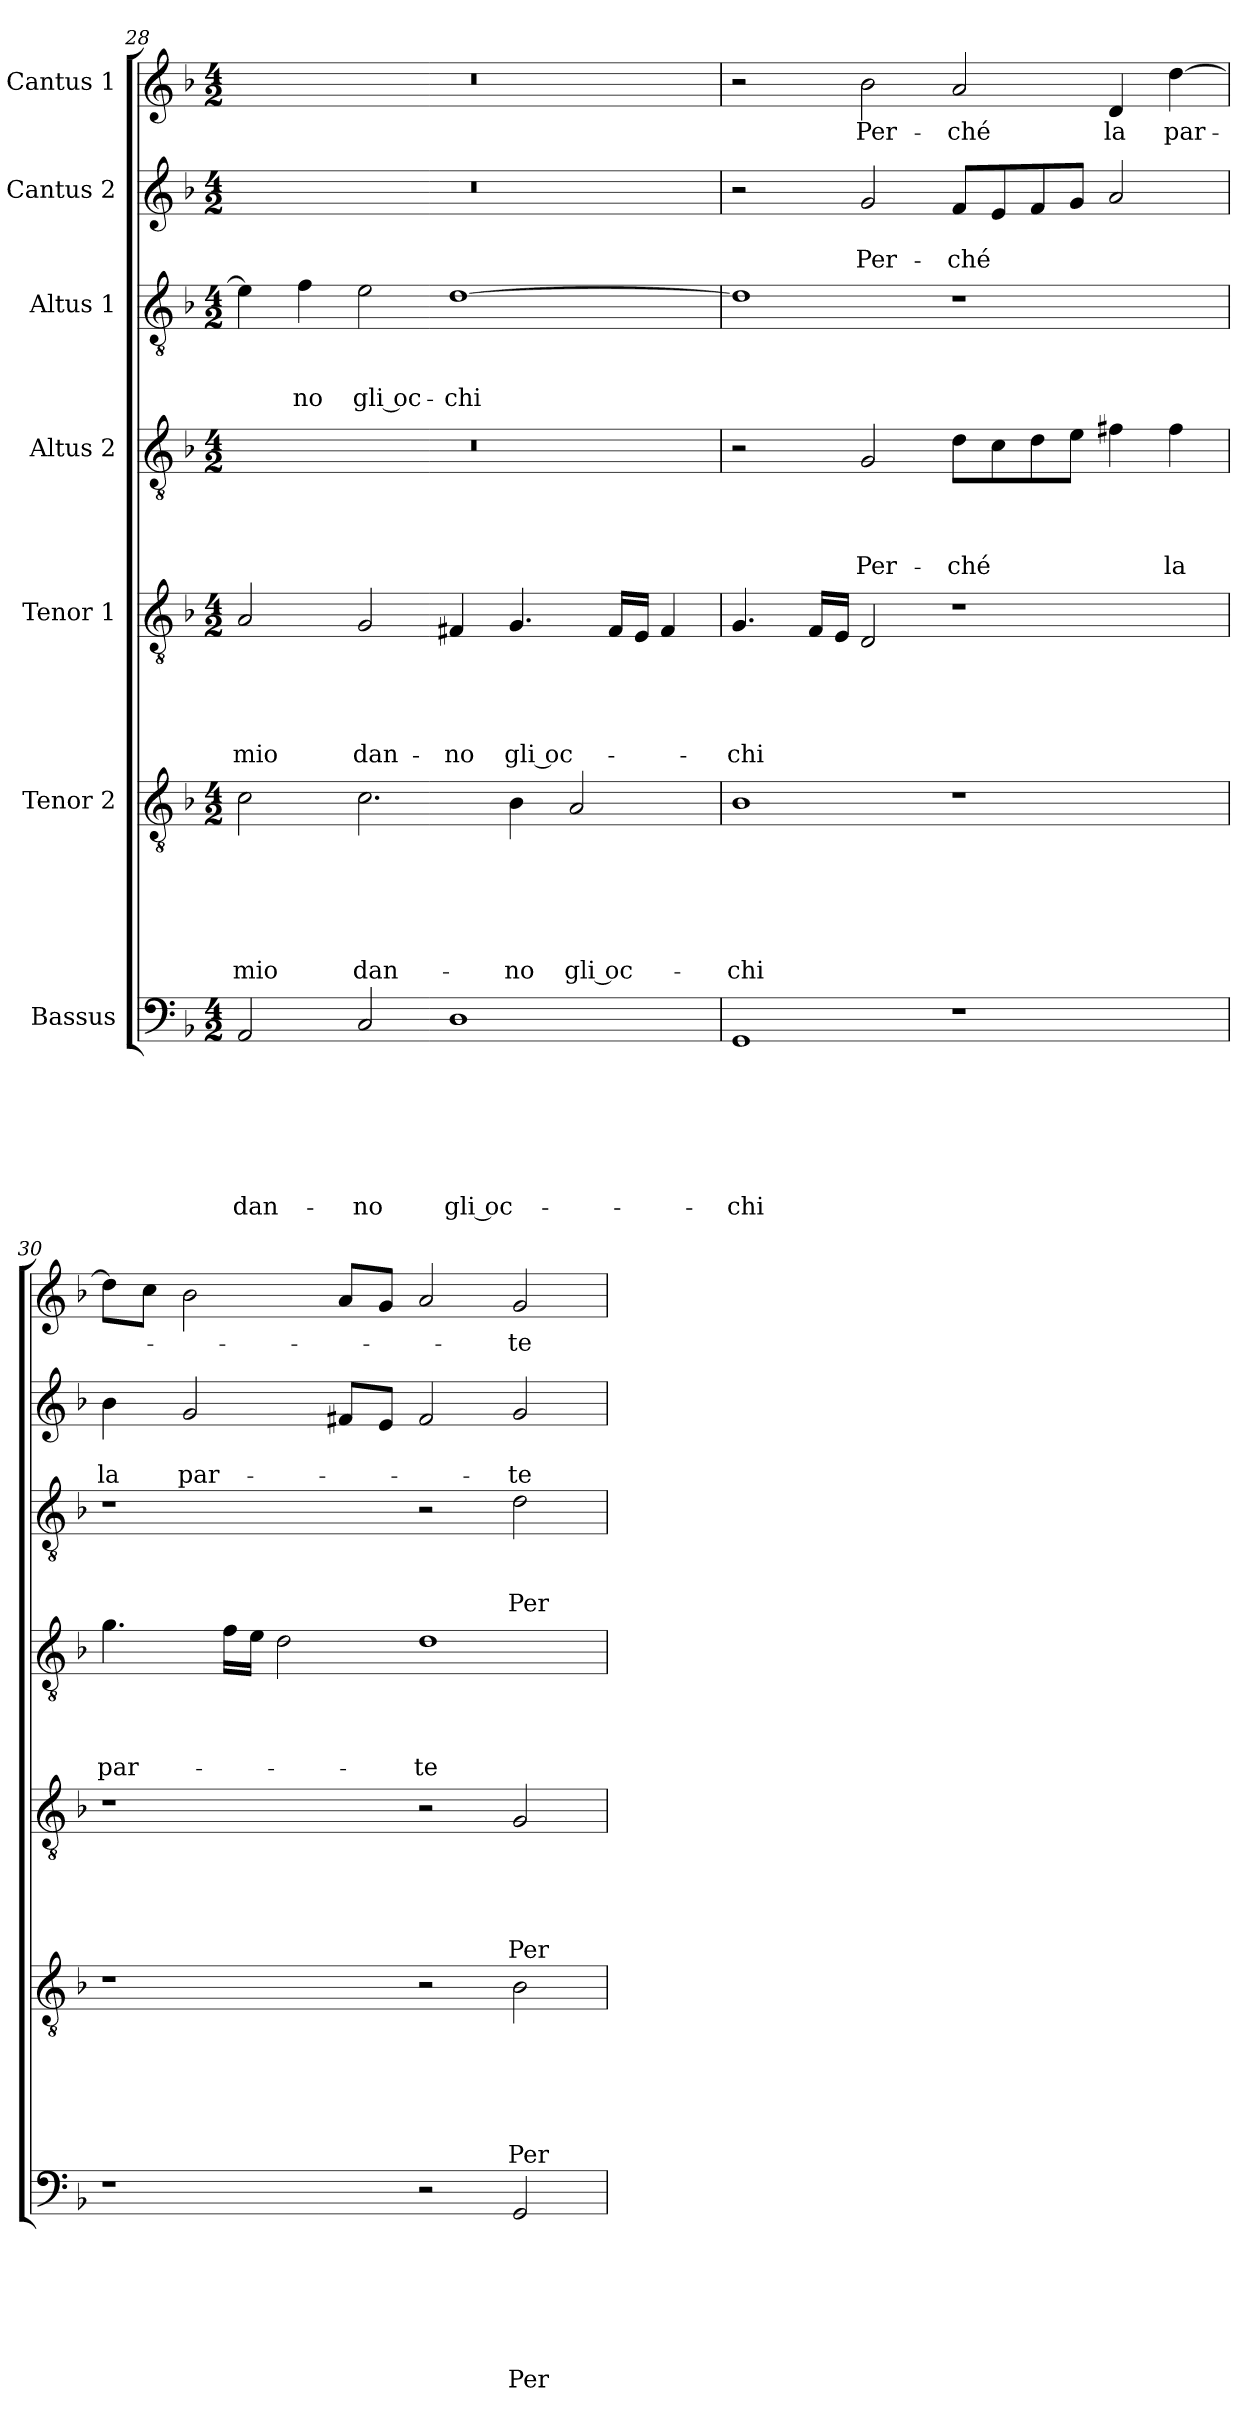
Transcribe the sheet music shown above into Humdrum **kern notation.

**kern	**text	**text	**text	**text	**text	**text	**text	**kern	**text	**text	**text	**text	**text	**text	**kern	**text	**text	**text	**text	**text	**kern	**text	**text	**text	**text	**kern	**text	**text	**text	**kern	**text	**text	**kern	**text
*part7	*part7	*part7	*part7	*part7	*part7	*part7	*part7	*part6	*part6	*part6	*part6	*part6	*part6	*part6	*part5	*part5	*part5	*part5	*part5	*part5	*part4	*part4	*part4	*part4	*part4	*part3	*part3	*part3	*part3	*part2	*part2	*part2	*part1	*part1
*staff7	*staff7	*staff7	*staff7	*staff7	*staff7	*staff7	*staff7	*staff6	*staff6	*staff6	*staff6	*staff6	*staff6	*staff6	*staff5	*staff5	*staff5	*staff5	*staff5	*staff5	*staff4	*staff4	*staff4	*staff4	*staff4	*staff3	*staff3	*staff3	*staff3	*staff2	*staff2	*staff2	*staff1	*staff1
*I"Bassus	*	*	*	*	*	*	*	*I"Tenor 2	*	*	*	*	*	*	*I"Tenor 1	*	*	*	*	*	*I"Altus 2	*	*	*	*	*I"Altus 1	*	*	*	*I"Cantus 2	*	*	*I"Cantus 1	*
*clefF4	*	*	*	*	*	*	*	*clefGv2	*	*	*	*	*	*	*clefGv2	*	*	*	*	*	*clefGv2	*	*	*	*	*clefGv2	*	*	*	*clefG2	*	*	*clefG2	*
*k[b-]	*	*	*	*	*	*	*	*k[b-]	*	*	*	*	*	*	*k[b-]	*	*	*	*	*	*k[b-]	*	*	*	*	*k[b-]	*	*	*	*k[b-]	*	*	*k[b-]	*
*d:	*	*	*	*	*	*	*	*d:	*	*	*	*	*	*	*d:	*	*	*	*	*	*d:	*	*	*	*	*d:	*	*	*	*d:	*	*	*d:	*
*M4/2	*	*	*	*	*	*	*	*M4/2	*	*	*	*	*	*	*M4/2	*	*	*	*	*	*M4/2	*	*	*	*	*M4/2	*	*	*	*M4/2	*	*	*M4/2	*
=28	=28	=28	=28	=28	=28	=28	=28	=28	=28	=28	=28	=28	=28	=28	=28	=28	=28	=28	=28	=28	=28	=28	=28	=28	=28	=28	=28	=28	=28	=28	=28	=28	=28	=28
!	!	!	!	!	!	!	!LO:LY:b	!	!	!	!	!	!	!LO:LY:b	!	!	!	!	!	!LO:LY:b	!	!	!	!	!	!	!	!	!	!	!	!	!	!
2AA/	.	.	.	.	.	.	dan-	2c\	.	.	.	.	.	mio	2A/	.	.	.	.	mio	0r	.	.	.	.	4e\]	.	.	.	0r	.	.	0r	.
!	!	!	!	!	!	!	!	!	!	!	!	!	!	!	!	!	!	!	!	!	!	!	!	!	!	!	!	!	!LO:LY:b	!	!	!	!	!
.	.	.	.	.	.	.	.	.	.	.	.	.	.	.	.	.	.	.	.	.	.	.	.	.	.	4f\	.	.	-no	.	.	.	.	.
!	!	!	!	!	!	!	!LO:LY:b	!	!	!	!	!	!	!LO:LY:b	!	!	!	!	!	!LO:LY:b	!	!	!	!	!	!	!	!	!LO:LY:b	!	!	!	!	!
2C/	.	.	.	.	.	.	-no	2.c\	.	.	.	.	.	dan-	2G/	.	.	.	.	dan-	.	.	.	.	.	2e\	.	.	gli oc-	.	.	.	.	.
!	!	!	!	!	!	!	!LO:LY:b	!	!	!	!	!	!	!	!	!	!	!	!	!LO:LY:b	!	!	!	!	!	!	!	!	!LO:LY:b	!	!	!	!	!
1D	.	.	.	.	.	.	gli oc-	.	.	.	.	.	.	.	4F#X/	.	.	.	.	-no	.	.	.	.	.	[1d	.	.	-chi	.	.	.	.	.
!	!	!	!	!	!	!	!	!	!	!	!	!	!	!LO:LY:b	!	!	!	!	!	!LO:LY:b	!	!	!	!	!	!	!	!	!	!	!	!	!	!
.	.	.	.	.	.	.	.	4B-\	.	.	.	.	.	-no	4.G/	.	.	.	.	gli oc-	.	.	.	.	.	.	.	.	.	.	.	.	.	.
!	!	!	!	!	!	!	!	!	!	!	!	!	!	!LO:LY:b	!	!	!	!	!	!	!	!	!	!	!	!	!	!	!	!	!	!	!	!
.	.	.	.	.	.	.	.	2A/	.	.	.	.	.	gli oc-	.	.	.	.	.	.	.	.	.	.	.	.	.	.	.	.	.	.	.	.
.	.	.	.	.	.	.	.	.	.	.	.	.	.	.	16F#/LL	.	.	.	.	.	.	.	.	.	.	.	.	.	.	.	.	.	.	.
.	.	.	.	.	.	.	.	.	.	.	.	.	.	.	16E/JJ	.	.	.	.	.	.	.	.	.	.	.	.	.	.	.	.	.	.	.
.	.	.	.	.	.	.	.	.	.	.	.	.	.	.	4F#/	.	.	.	.	.	.	.	.	.	.	.	.	.	.	.	.	.	.	.
=29	=29	=29	=29	=29	=29	=29	=29	=29	=29	=29	=29	=29	=29	=29	=29	=29	=29	=29	=29	=29	=29	=29	=29	=29	=29	=29	=29	=29	=29	=29	=29	=29	=29	=29
!	!	!	!	!	!	!	!LO:LY:b	!	!	!	!	!	!	!LO:LY:b	!	!	!	!	!	!LO:LY:b	!	!	!	!	!	!	!	!	!	!	!	!	!	!
1GG	.	.	.	.	.	.	-chi	1B-	.	.	.	.	.	-chi	4.G/	.	.	.	.	-chi	2r	.	.	.	.	1d]	.	.	.	2r	.	.	2r	.
.	.	.	.	.	.	.	.	.	.	.	.	.	.	.	16F/LL	.	.	.	.	.	.	.	.	.	.	.	.	.	.	.	.	.	.	.
.	.	.	.	.	.	.	.	.	.	.	.	.	.	.	16E/JJ	.	.	.	.	.	.	.	.	.	.	.	.	.	.	.	.	.	.	.
!	!	!	!	!	!	!	!	!	!	!	!	!	!	!	!	!	!	!	!	!	!	!	!	!	!LO:LY:b	!	!	!	!	!	!	!LO:LY:b	!	!LO:LY:b
.	.	.	.	.	.	.	.	.	.	.	.	.	.	.	2D/	.	.	.	.	.	2G/	.	.	.	Per-	.	.	.	.	2g/	.	Per-	2b-\	Per-
!	!	!	!	!	!	!	!	!	!	!	!	!	!	!	!	!	!	!	!	!	!	!	!	!	!LO:LY:b	!	!	!	!	!	!	!LO:LY:b	!	!LO:LY:b
1r	.	.	.	.	.	.	.	1r	.	.	.	.	.	.	1r	.	.	.	.	.	8d\L	.	.	.	-ché	1r	.	.	.	8f/L	.	-ché	2a/	-ché
.	.	.	.	.	.	.	.	.	.	.	.	.	.	.	.	.	.	.	.	.	8c\	.	.	.	.	.	.	.	.	8e/	.	.	.	.
.	.	.	.	.	.	.	.	.	.	.	.	.	.	.	.	.	.	.	.	.	8d\	.	.	.	.	.	.	.	.	8f/	.	.	.	.
.	.	.	.	.	.	.	.	.	.	.	.	.	.	.	.	.	.	.	.	.	8e\J	.	.	.	.	.	.	.	.	8g/J	.	.	.	.
!	!	!	!	!	!	!	!	!	!	!	!	!	!	!	!	!	!	!	!	!	!	!	!	!	!	!	!	!	!	!	!	!	!	!LO:LY:b
.	.	.	.	.	.	.	.	.	.	.	.	.	.	.	.	.	.	.	.	.	4f#X\	.	.	.	.	.	.	.	.	2a/	.	.	4d/	la
!	!	!	!	!	!	!	!	!	!	!	!	!	!	!	!	!	!	!	!	!	!	!	!	!	!LO:LY:b	!	!	!	!	!	!	!	!	!LO:LY:b
.	.	.	.	.	.	.	.	.	.	.	.	.	.	.	.	.	.	.	.	.	4f#\	.	.	.	la	.	.	.	.	.	.	.	[4dd\	par-
!!LO:LB:g=z
=30	=30	=30	=30	=30	=30	=30	=30	=30	=30	=30	=30	=30	=30	=30	=30	=30	=30	=30	=30	=30	=30	=30	=30	=30	=30	=30	=30	=30	=30	=30	=30	=30	=30	=30
!	!	!	!	!	!	!	!	!	!	!	!	!	!	!	!	!	!	!	!	!	!	!	!	!	!LO:LY:b	!	!	!	!	!	!	!LO:LY:b	!	!
1r	.	.	.	.	.	.	.	1r	.	.	.	.	.	.	1r	.	.	.	.	.	4.g\	.	.	.	par-	1r	.	.	.	4b-\	.	la	8dd\L]	.
.	.	.	.	.	.	.	.	.	.	.	.	.	.	.	.	.	.	.	.	.	.	.	.	.	.	.	.	.	.	.	.	.	8cc\J	.
!	!	!	!	!	!	!	!	!	!	!	!	!	!	!	!	!	!	!	!	!	!	!	!	!	!	!	!	!	!	!	!	!LO:LY:b	!	!
.	.	.	.	.	.	.	.	.	.	.	.	.	.	.	.	.	.	.	.	.	.	.	.	.	.	.	.	.	.	2g/	.	par-	2b-\	.
.	.	.	.	.	.	.	.	.	.	.	.	.	.	.	.	.	.	.	.	.	16f\LL	.	.	.	.	.	.	.	.	.	.	.	.	.
.	.	.	.	.	.	.	.	.	.	.	.	.	.	.	.	.	.	.	.	.	16e\JJ	.	.	.	.	.	.	.	.	.	.	.	.	.
.	.	.	.	.	.	.	.	.	.	.	.	.	.	.	.	.	.	.	.	.	2d\	.	.	.	.	.	.	.	.	.	.	.	.	.
.	.	.	.	.	.	.	.	.	.	.	.	.	.	.	.	.	.	.	.	.	.	.	.	.	.	.	.	.	.	8f#X/L	.	.	8a/L	.
.	.	.	.	.	.	.	.	.	.	.	.	.	.	.	.	.	.	.	.	.	.	.	.	.	.	.	.	.	.	8e/J	.	.	8g/J	.
!	!	!	!	!	!	!	!	!	!	!	!	!	!	!	!	!	!	!	!	!	!	!	!	!	!LO:LY:b	!	!	!	!	!	!	!	!	!
2r	.	.	.	.	.	.	.	2r	.	.	.	.	.	.	2r	.	.	.	.	.	1d	.	.	.	-te	2r	.	.	.	2f#/	.	.	2a/	.
!	!	!	!	!	!	!	!LO:LY:b	!	!	!	!	!	!	!LO:LY:b	!	!	!	!	!	!LO:LY:b	!	!	!	!	!	!	!	!	!LO:LY:b	!	!	!LO:LY:b	!	!LO:LY:b
2GG/	.	.	.	.	.	.	Per-	2B-\	.	.	.	.	.	Per-	2G/	.	.	.	.	Per-	.	.	.	.	.	2d\	.	.	Per-	2g/	.	-te	2g/	-te
=	=	=	=	=	=	=	=	=	=	=	=	=	=	=	=	=	=	=	=	=	=	=	=	=	=	=	=	=	=	=	=	=	=	=
*-	*-	*-	*-	*-	*-	*-	*-	*-	*-	*-	*-	*-	*-	*-	*-	*-	*-	*-	*-	*-	*-	*-	*-	*-	*-	*-	*-	*-	*-	*-	*-	*-	*-	*-
